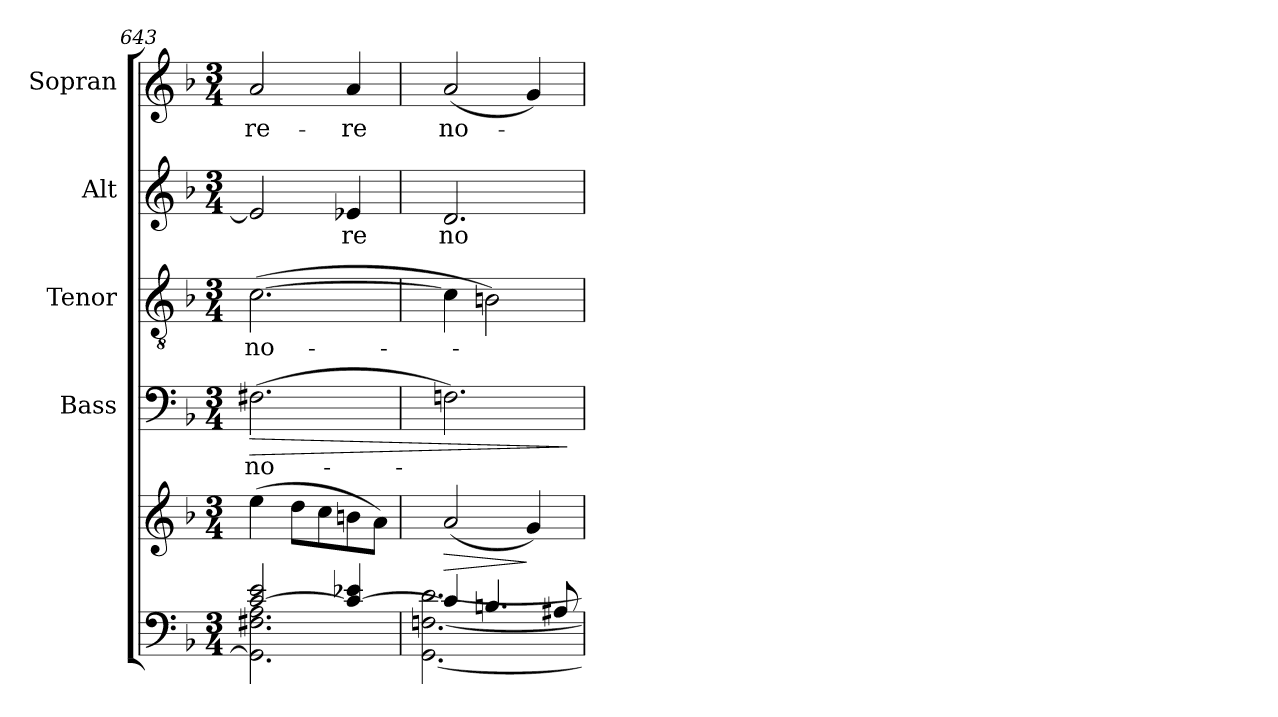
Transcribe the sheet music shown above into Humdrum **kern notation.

**kern	**kern	**dynam	**kern	**text	**dynam	**kern	**text	**kern	**text	**kern	**text
*part5	*part5	*part5	*part4	*part4	*part4	*part3	*part3	*part2	*part2	*part1	*part1
*staff6	*staff5	*staff5/6	*staff4	*staff4	*staff4	*staff3	*staff3	*staff2	*staff2	*staff1	*staff1
*	*	*	*I"Bass	*	*	*I"Tenor	*	*I"Alt	*	*I"Sopran	*
*	*	*	*I'B.	*	*	*I'T.	*	*I'A.	*	*I'S.	*
*clefF4	*clefG2	*	*clefF4	*	*	*clefGv2	*	*clefG2	*	*clefG2	*
*k[b-]	*k[b-]	*	*k[b-]	*	*	*k[b-]	*	*k[b-]	*	*k[b-]	*
*F:	*F:	*	*F:	*	*	*F:	*	*F:	*	*F:	*
*M3/4	*M3/4	*	*M3/4	*	*	*M3/4	*	*M3/4	*	*M3/4	*
=643	=643	=643	=643	=643	=643	=643	=643	=643	=643	=643	=643
*^	*	*	*	*	*	*	*	*	*	*	*
!	!	!	!	!	!LO:LY:b	!LO:HP:b	!	!LO:LY:b	!	!	!	!LO:LY:b
[<2c/ 2e/	2.GG\] 2.F#X\ 2.A\	(>4ee\	.	(>2.F#X\	no-	>	(>[2.c\	no-	2e/]	.	2a/	-re-
.	.	8dd\L	.	.	.	.	.	.	.	.	.	.
.	.	8cc\	.	.	.	.	.	.	.	.	.	.
!	!	!	!	!	!	!	!	!	!	!LO:LY:b	!	!LO:LY:b
4c/_ 4e-X/	.	8bn\	.	.	.	.	.	.	4e-X/	-re	4a/	-re
.	.	8a\J)	.	.	.	.	.	.	.	.	.	.
=644	=644	=644	=644	=644	=644	=644	=644	=644	=644	=644	=644	=644
!	!	!	!LO:HP:b	!	!	!	!	!	!	!LO:LY:b	!	!LO:LY:b
4c/]	[<2.GG\ [<2.Fn\ [>2.d\	(<2a/	>	2.Fn\)	.	.	4c\]	.	2.d/	no-	(<2a/	no-
4.Bn/	.	.	.	.	.	.	2Bn\)	.	.	.	.	.
.	.	4g/)	]	.	.	.	.	.	.	.	4g/)	.
8A#X/	.	.	.	.	.	.	.	.	.	.	.	.
*v	*v	*	*	*	*	*	*	*	*	*	*	*
.	.	.	.	.	]	.	.	.	.	.	.
=	=	=	=	=	=	=	=	=	=	=	=
*-	*-	*-	*-	*-	*-	*-	*-	*-	*-	*-	*-
